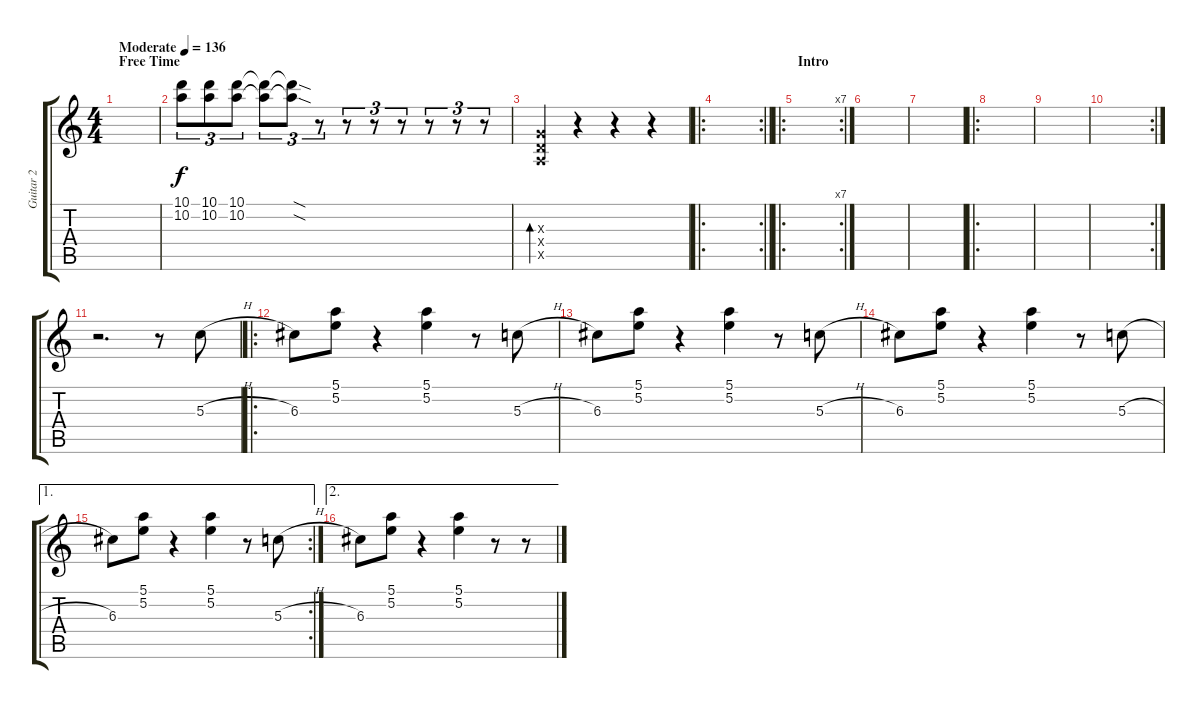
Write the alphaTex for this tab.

\track ("Guitar 2" "Guitar 2") {instrument overdrivenguitar}
\staff {score tabs}
\tuning (E4 B3 G3 D3 A2 E2) {hide}
\ts (4 4)
\section ("" "Free Time")
\tempo (136 "Moderate")
\clef g2
\ks c
|
(10.1 10.2).8{tu (3 2)} (10.1 10.2).8{tu (3 2)} (10.1 10.2).8{tu (3 2)} (10.1{t} 10.2{t}).8{tu (3 2)} (10.1{sod t} 10.2{sod t}).8{tu (3 2)} r.8{tu (3 2)} r.8{tu (3 2)} r.8{tu (3 2)} r.8{tu (3 2)} r.8{tu (3 2)} r.8{tu (3 2)} r.8{tu (3 2)} |
(0.3{x} 0.4{x} 0.5{x}).4{bd 480} r.4 r.4 r.4 |
\ro
\rc 2
\barLineRight lightlight
|
\ro
\rc 7
\section ("" "Intro")
|
|
|
\ro
|
|
\rc 2
|
r.2{d} r.8 5.3{h}.8 |
\ro
6.3.8 (5.1 5.2).8 r.4 (5.1 5.2).4 r.8 5.3{h}.8 |
6.3.8 (5.1 5.2).8 r.4 (5.1 5.2).4 r.8 5.3{h}.8 |
6.3.8 (5.1 5.2).8 r.4 (5.1 5.2).4 r.8 5.3{h}.8 |
\ae 1
\rc 2
6.3.8 (5.1 5.2).8 r.4 (5.1 5.2).4 r.8 5.3{h}.8 |
\ae 2
6.3.8 (5.1 5.2).8 r.4 (5.1 5.2).4 r.8 r.8
